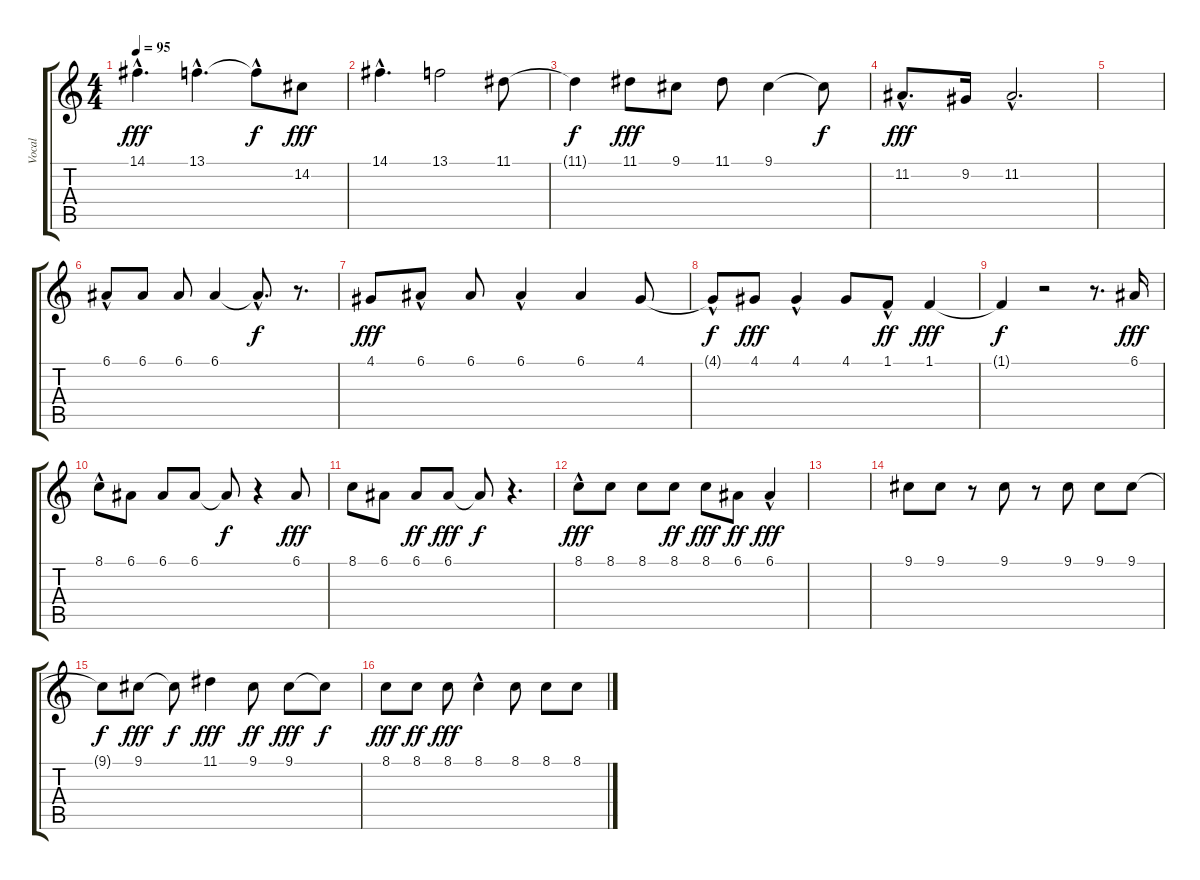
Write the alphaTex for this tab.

\track ("Vocal" "Vocal") {instrument tenorsax}
\staff {score tabs}
\tuning (E4 B3 G3 D3 A2 E2) {hide}
\ts (4 4)
\tempo 95
\clef g2
\ks c
14.1{hac}.4{d dy fff} 13.1{hac}.4{d} 13.1{hac t}.8{dy f} 14.2.8{dy fff} |
14.1{hac}.4{d} 13.1.2 11.1.8 |
11.1{t}.4{dy f} 11.1.8{dy fff} 9.1.8 11.1.8 9.1.4 9.1{t}.8{dy f} |
11.2{hac}.8{d dy fff} 9.2.16 11.2{hac}.2{d} |
|
6.1{hac}.8 6.1.8 6.1.8 6.1.4 6.1{hac t}.8{d dy f} r.8{d} |
4.1.8{dy fff} 6.1{hac}.8 6.1.8 6.1{hac}.4 6.1.4 4.1.8 |
4.1{hac t}.8{dy f} 4.1.8{dy fff} 4.1{hac}.4 4.1.8 1.1{hac}.8{dy ff} 1.1.4{dy fff} |
1.1{t}.4{dy f} r.2 r.8{d} 6.1.16{dy fff} |
8.1{hac}.8 6.1.8 6.1.8 6.1.8 6.1{t}.8{dy f} r.4 6.1.8{dy fff} |
8.1.8 6.1.8 6.1.8{dy ff} 6.1.8{dy fff} 6.1{t}.8{dy f} r.4{d} |
8.1{hac}.8{dy fff} 8.1.8 8.1.8 8.1.8{dy ff} 8.1.8{dy fff} 6.1.8{dy ff} 6.1{hac}.4{dy fff} |
|
9.1.8 9.1.8 r.8 9.1.8 r.8 9.1.8 9.1.8 9.1.8 |
9.1{t}.8{dy f} 9.1.8{dy fff} 9.1{t}.8{dy f} 11.1.4{dy fff} 9.1.8{dy ff} 9.1.8{dy fff} 9.1{t}.8{dy f} |
8.1.8{dy fff} 8.1.8{dy ff} 8.1.8{dy fff} 8.1{hac}.4 8.1.8 8.1.8 8.1.8
